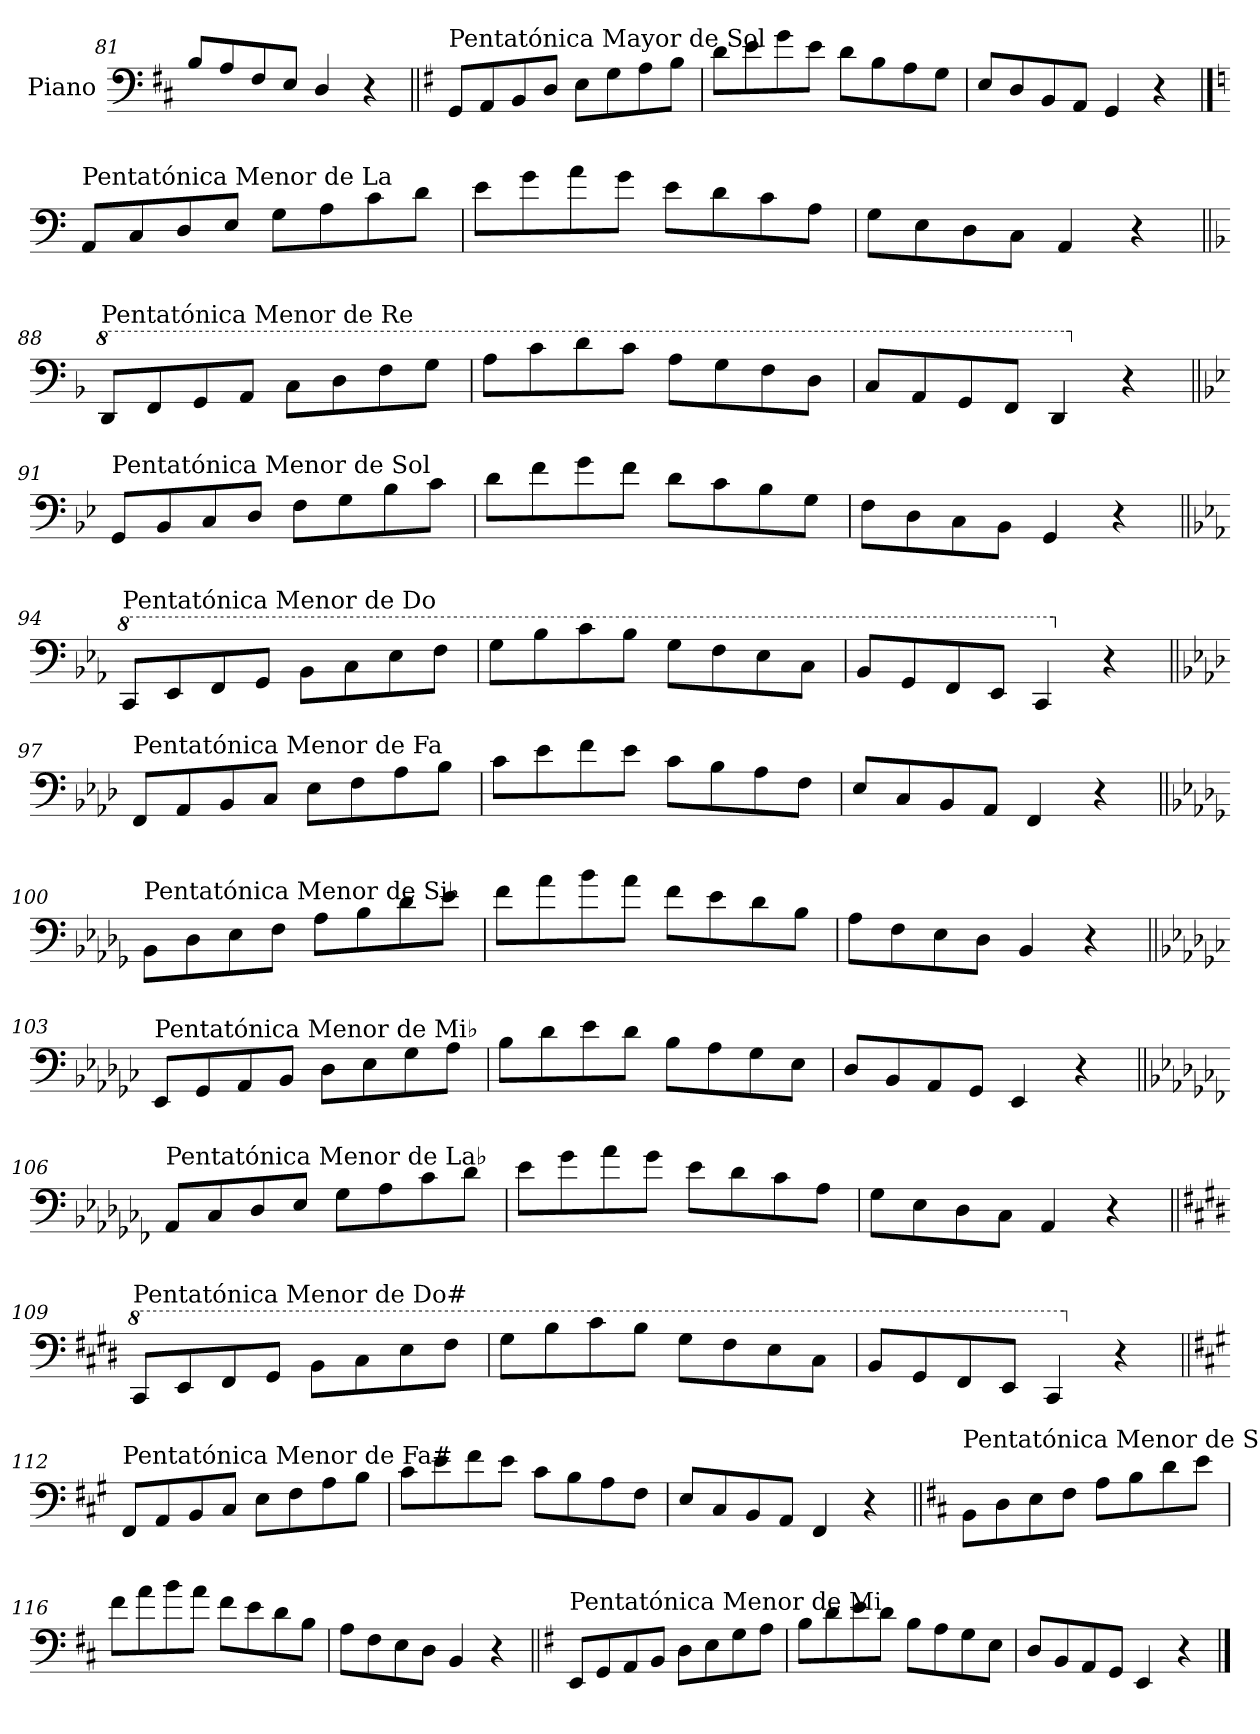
**kern
*part1
*staff1
*I"Piano
*I'Pno.
*clefF4
*k[f#c#]
=81
8B/L
8A/
8F#/
8E/J
4D/
4r
=82||
*k[f#]
!LO:TX:a:t=Pentatónica Mayor de Sol
8GG/L
8AA/
8BB/
8D/J
8E\L
8G\
8A\
8B\J
=83
8d\L
8e\
8g\
8e\J
8d\L
8B\
8A\
8G\J
=84
8E/L
8D/
8BB/
8AA/J
4GG/
4r
!!LO:PB:g=z
==85
*k[]
!LO:TX:a:t=Pentatónica Menor de La
8AA/L
8C/
8D/
8E/J
8G\L
8A\
8c\
8d\J
=86
8e\L
8g\
8a\
8g\J
8e\L
8d\
8c\
8A\J
=87
8G\L
8E\
8D\
8C\J
4AA/
4r
=88||
*k[b-]
*8va
!LO:TX:a:t=Pentatónica Menor de Re
8D/L
8F/
8G/
8A/J
8c\L
8d\
8f\
8g\J
=89
8a\L
8cc\
8dd\
8cc\J
8a\L
8g\
8f\
8d\J
=90
8c/L
8A/
8G/
8F/J
4D/
*X8va
4r
!!LO:LB:g=z
=91||
*k[b-e-]
!LO:TX:a:t=Pentatónica Menor de Sol
8GG/L
8BB-/
8C/
8D/J
8F\L
8G\
8B-\
8c\J
=92
8d\L
8f\
8g\
8f\J
8d\L
8c\
8B-\
8G\J
=93
8F\L
8D\
8C\
8BB-\J
4GG/
4r
=94||
*k[b-e-a-]
*8va
!LO:TX:a:t=Pentatónica Menor de Do
8C/L
8E-/
8F/
8G/J
8B-\L
8c\
8e-\
8f\J
=95
8g\L
8b-\
8cc\
8b-\J
8g\L
8f\
8e-\
8c\J
=96
8B-/L
8G/
8F/
8E-/J
4C/
*X8va
4r
!!LO:LB:g=z
=97||
*k[b-e-a-d-]
!LO:TX:a:t=Pentatónica Menor de Fa
8FF/L
8AA-/
8BB-/
8C/J
8E-\L
8F\
8A-\
8B-\J
=98
8c\L
8e-\
8f\
8e-\J
8c\L
8B-\
8A-\
8F\J
=99
8E-/L
8C/
8BB-/
8AA-/J
4FF/
4r
=100||
*k[b-e-a-d-g-]
!LO:TX:a:t=Pentatónica Menor de Si♭
8BB-\L
8D-\
8E-\
8F\J
8A-\L
8B-\
8d-\
8e-\J
=101
8f\L
8a-\
8b-\
8a-\J
8f\L
8e-\
8d-\
8B-\J
=102
8A-\L
8F\
8E-\
8D-\J
4BB-/
4r
!!LO:LB:g=z
=103||
*k[b-e-a-d-g-c-]
!LO:TX:a:t=Pentatónica Menor de Mi♭
8EE-/L
8GG-/
8AA-/
8BB-/J
8D-\L
8E-\
8G-\
8A-\J
=104
8B-\L
8d-\
8e-\
8d-\J
8B-\L
8A-\
8G-\
8E-\J
=105
8D-/L
8BB-/
8AA-/
8GG-/J
4EE-/
4r
=106||
*k[b-e-a-d-g-c-f-]
!LO:TX:a:t=Pentatónica Menor de La♭
8AA-/L
8C-/
8D-/
8E-/J
8G-\L
8A-\
8c-\
8d-\J
=107
8e-\L
8g-\
8a-\
8g-\J
8e-\L
8d-\
8c-\
8A-\J
=108
8G-\L
8E-\
8D-\
8C-\J
4AA-/
4r
!!LO:LB:g=z
=109||
*k[f#c#g#d#]
*8va
!LO:TX:a:t=Pentatónica Menor de Do#
8C#/L
8E/
8F#/
8G#/J
8B\L
8c#\
8e\
8f#\J
=110
8g#\L
8b\
8cc#\
8b\J
8g#\L
8f#\
8e\
8c#\J
=111
8B/L
8G#/
8F#/
8E/J
4C#/
*X8va
4r
=112||
*k[f#c#g#]
!LO:TX:a:t=Pentatónica Menor de Fa#
8FF#/L
8AA/
8BB/
8C#/J
8E\L
8F#\
8A\
8B\J
=113
8c#\L
8e\
8f#\
8e\J
8c#\L
8B\
8A\
8F#\J
=114
8E/L
8C#/
8BB/
8AA/J
4FF#/
4r
!!LO:LB:g=z
=115||
*k[f#c#]
!LO:TX:a:t=Pentatónica Menor de Si
8BB\L
8D\
8E\
8F#\J
8A\L
8B\
8d\
8e\J
=116
8f#\L
8a\
8b\
8a\J
8f#\L
8e\
8d\
8B\J
=117
8A\L
8F#\
8E\
8D\J
4BB/
4r
=118||
*k[f#]
!LO:TX:a:t=Pentatónica Menor de Mi
8EE/L
8GG/
8AA/
8BB/J
8D\L
8E\
8G\
8A\J
=119
8B\L
8d\
8e\
8d\J
8B\L
8A\
8G\
8E\J
=120
8D/L
8BB/
8AA/
8GG/J
4EE/
4r
==
*-
